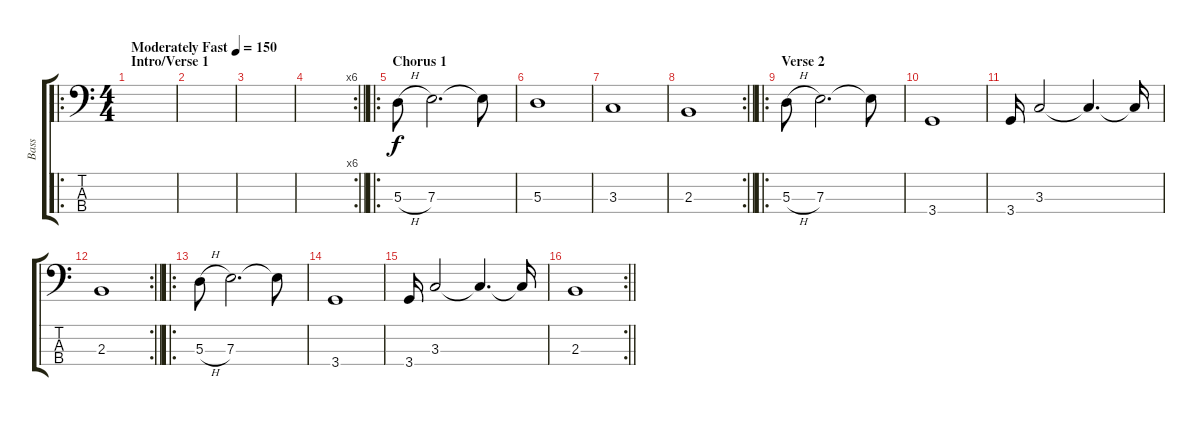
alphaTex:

\track ("Bass" "Bass") {instrument electricbassfinger}
\staff {score tabs}
\tuning (G2 D2 A1 E1) {hide}
\ro
\ts (4 4)
\section ("" "Intro/Verse 1")
\tempo (150 "Moderately Fast")
\clef f4
\ks c
|
|
|
\rc 6
\barLineRight lightlight
|
\ro
\section ("" "Chorus 1")
5.3{h}.8 7.3.2{d} 7.3{t}.8 |
5.3.1 |
3.3.1 |
\rc 2
\barLineRight lightlight
2.3.1 |
\ro
\section ("" "Verse 2")
5.3{h}.8 7.3.2{d} 7.3{t}.8 |
3.4.1 |
3.4.16 3.3.2 3.3{t}.4{d} 3.3{t}.16 |
\rc 2
\barLineRight lightlight
2.3.1 |
\ro
5.3{h}.8 7.3.2{d} 7.3{t}.8 |
3.4.1 |
3.4.16 3.3.2 3.3{t}.4{d} 3.3{t}.16 |
\rc 2
\barLineRight lightlight
2.3.1
